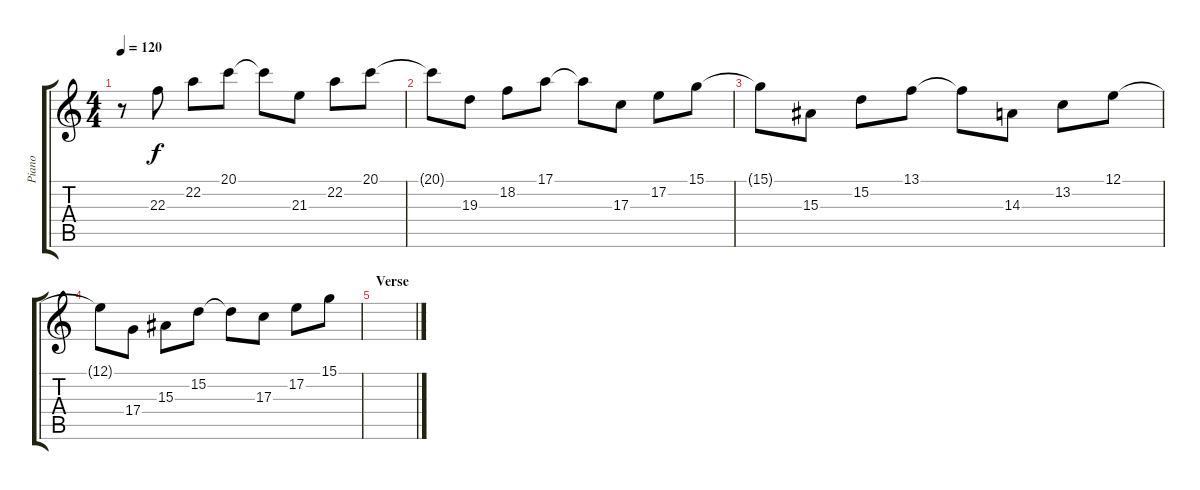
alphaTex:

\track ("Piano" "Piano") {instrument brightacousticpiano}
\staff {score tabs}
\tuning (E4 B3 G3 D3 A2 E2) {hide}
\ts (4 4)
\tempo 120
\clef g2
\ks c
r.8{dy f} 22.3.8 22.2.8 20.1.8 20.1{t}.8 21.3.8 22.2.8 20.1.8 |
20.1{t}.8 19.3.8 18.2.8 17.1.8 17.1{t}.8 17.3.8 17.2.8 15.1.8 |
15.1{t}.8 15.3.8 15.2.8 13.1.8 13.1{t}.8 14.3.8 13.2.8 12.1.8 |
12.1{t}.8 17.4.8 15.3.8 15.2.8 15.2{t}.8 17.3.8 17.2.8 15.1.8 |
\section ("" "Verse")
